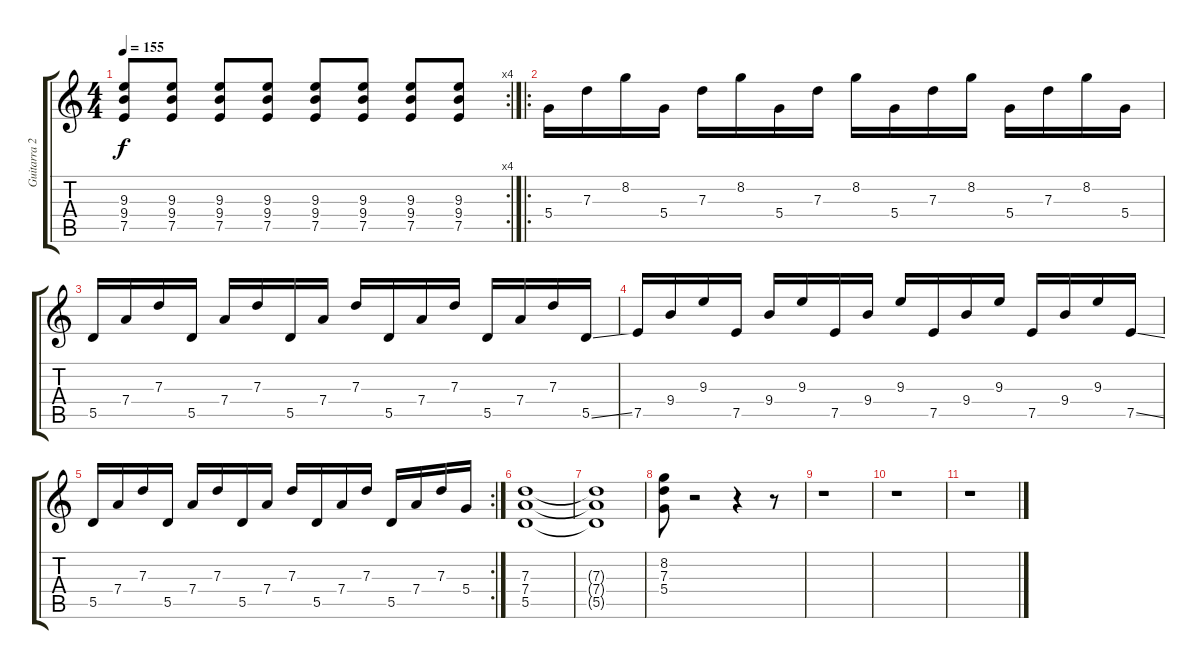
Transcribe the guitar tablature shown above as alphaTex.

\track ("Guitarra 2" "Guitarra 2") {instrument electricguitarmuted}
\staff {score tabs}
\tuning (E4 B3 G3 D3 A2 E2) {hide}
\rc 4
\ts (4 4)
\tempo 155
\clef g2
\ks c
(9.3 9.4 7.5).8{dy f} (9.3 9.4 7.5).8 (9.3 9.4 7.5).8 (9.3 9.4 7.5).8 (9.3 9.4 7.5).8 (9.3 9.4 7.5).8 (9.3 9.4 7.5).8 (9.3 9.4 7.5).8 |
\ro
5.4.16{volume 8} 7.3.16 8.2.16 5.4.16 7.3.16 8.2.16 5.4.16 7.3.16 8.2.16 5.4.16 7.3.16 8.2.16 5.4.16 7.3.16 8.2.16 5.4.16 |
5.5.16 7.4.16 7.3.16 5.5.16 7.4.16 7.3.16 5.5.16 7.4.16 7.3.16 5.5.16 7.4.16 7.3.16 5.5.16 7.4.16 7.3.16 5.5{ss}.16 |
7.5.16 9.4.16 9.3.16 7.5.16 9.4.16 9.3.16 7.5.16 9.4.16 9.3.16 7.5.16 9.4.16 9.3.16 7.5.16 9.4.16 9.3.16 7.5{ss}.16 |
\rc 2
5.5.16 7.4.16 7.3.16 5.5.16 7.4.16 7.3.16 5.5.16 7.4.16 7.3.16 5.5.16 7.4.16 7.3.16 5.5.16 7.4.16 7.3.16 5.4.16 |
(7.3 7.4 5.5).1 |
(7.3{t} 7.4{t} 5.5{t}).1 |
(8.2 7.3 5.4).8 r.2 r.4 r.8 |
r.1 |
r.1 |
r.1
